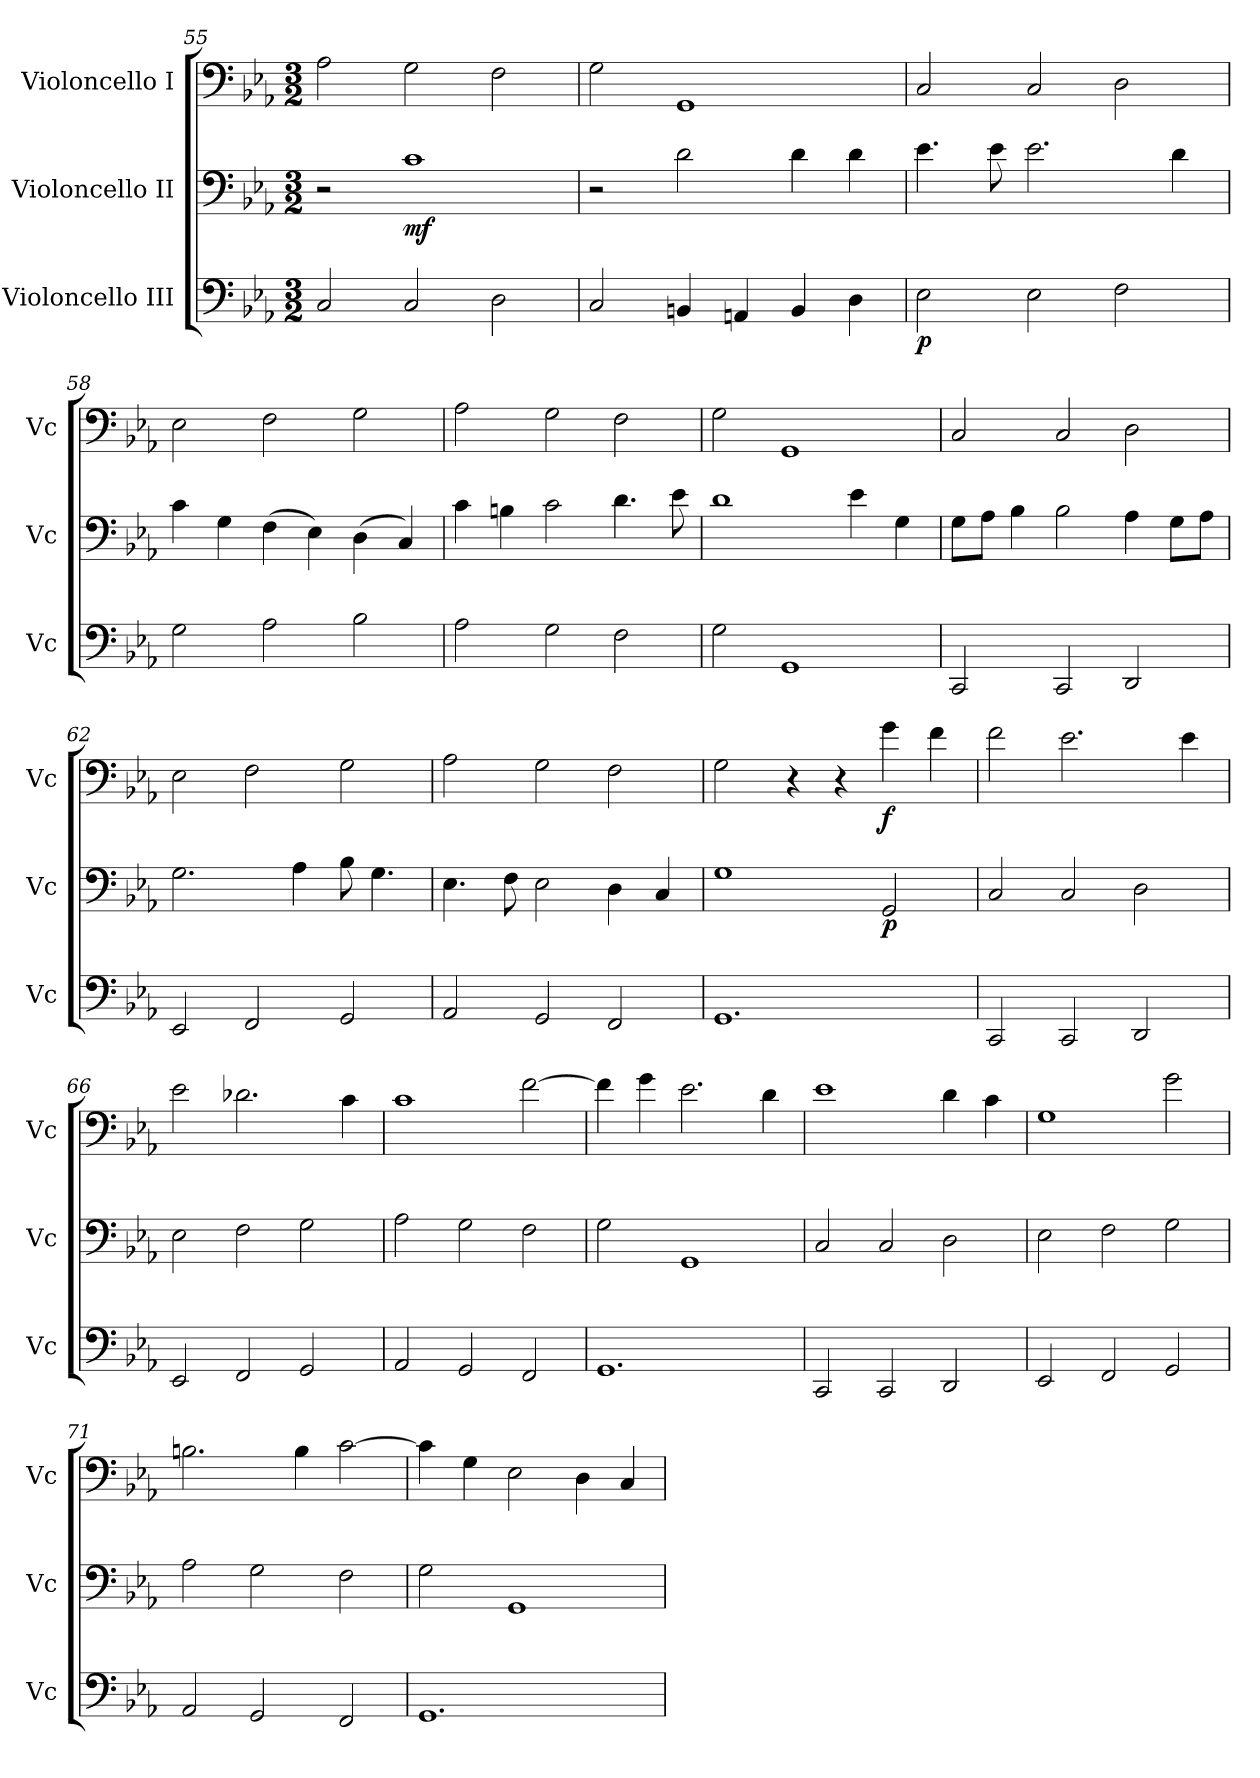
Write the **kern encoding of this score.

**kern	**dynam	**kern	**dynam	**kern	**dynam
*part3	*part3	*part2	*part2	*part1	*part1
*staff3	*staff3	*staff2	*staff2	*staff1	*staff1
*I"Violoncello III	*	*I"Violoncello II	*	*I"Violoncello I	*
*I'Vc	*	*I'Vc	*	*I'Vc	*
*clefF4	*	*clefF4	*	*clefF4	*
*k[b-e-a-]	*	*k[b-e-a-]	*	*k[b-e-a-]	*
*M3/2	*	*M3/2	*	*M3/2	*
=55	=55	=55	=55	=55	=55
2C/	.	2r	.	2A-\	.
!	!	!	!LO:DY:b	!	!
2C/	.	1c	mf	2G\	.
2D\	.	.	.	2F\	.
=56	=56	=56	=56	=56	=56
2C/	.	2r	.	2G\	.
4BBn/	.	2d\	.	1GG	.
4AAn/	.	.	.	.	.
4BB/	.	4d\	.	.	.
4D\	.	4d\	.	.	.
!!LO:LB:g=z
=57	=57	=57	=57	=57	=57
!	!LO:DY:b	!	!	!	!
2E-\	p	4.e-\	.	2C/	.
.	.	8e-\	.	.	.
2E-\	.	2.e-\	.	2C/	.
2F\	.	.	.	2D\	.
.	.	4d\	.	.	.
=58	=58	=58	=58	=58	=58
2G\	.	4c\	.	2E-\	.
.	.	4G\	.	.	.
2A-\	.	(>4F\	.	2F\	.
.	.	4E-\)	.	.	.
2B-\	.	(>4D\	.	2G\	.
.	.	4C/)	.	.	.
=59	=59	=59	=59	=59	=59
2A-\	.	4c\	.	2A-\	.
.	.	4Bn\	.	.	.
2G\	.	2c\	.	2G\	.
2F\	.	4.d\	.	2F\	.
.	.	8e-\	.	.	.
=60	=60	=60	=60	=60	=60
2G\	.	1d	.	2G\	.
1GG	.	.	.	1GG	.
.	.	4e-\	.	.	.
.	.	4G\	.	.	.
=61	=61	=61	=61	=61	=61
2CC/	.	8G\L	.	2C/	.
.	.	8A-\J	.	.	.
.	.	4B-\	.	.	.
2CC/	.	2B-\	.	2C/	.
2DD/	.	4A-\	.	2D\	.
.	.	8G\L	.	.	.
.	.	8A-\J	.	.	.
=62	=62	=62	=62	=62	=62
2EE-/	.	2.G\	.	2E-\	.
2FF/	.	.	.	2F\	.
.	.	4A-\	.	.	.
2GG/	.	8B-\	.	2G\	.
.	.	4.G\	.	.	.
!!LO:LB:g=z
=63	=63	=63	=63	=63	=63
2AA-/	.	4.E-\	.	2A-\	.
.	.	8F\	.	.	.
2GG/	.	2E-\	.	2G\	.
2FF/	.	4D\	.	2F\	.
.	.	4C/	.	.	.
=64	=64	=64	=64	=64	=64
1.GG	.	1G	.	2G\	.
.	.	.	.	4r	.
.	.	.	.	4r	.
!	!	!	!LO:DY:b	!	!LO:DY:b
.	.	2GG/	p	4g\	f
.	.	.	.	4f\	.
=65	=65	=65	=65	=65	=65
2CC/	.	2C/	.	2f\	.
2CC/	.	2C/	.	2.e-\	.
2DD/	.	2D\	.	.	.
.	.	.	.	4e-\	.
=66	=66	=66	=66	=66	=66
2EE-/	.	2E-\	.	2e-\	.
2FF/	.	2F\	.	2.d-X\	.
2GG/	.	2G\	.	.	.
.	.	.	.	4c\	.
=67	=67	=67	=67	=67	=67
2AA-/	.	2A-\	.	1c	.
2GG/	.	2G\	.	.	.
2FF/	.	2F\	.	[2f\	.
=68	=68	=68	=68	=68	=68
1.GG	.	2G\	.	4f\]	.
.	.	.	.	4g\	.
.	.	1GG	.	2.e-\	.
.	.	.	.	4d\	.
!!LO:LB:g=z
=69	=69	=69	=69	=69	=69
2CC/	.	2C/	.	1e-	.
2CC/	.	2C/	.	.	.
2DD/	.	2D\	.	4d\	.
.	.	.	.	4c\	.
=70	=70	=70	=70	=70	=70
2EE-/	.	2E-\	.	1G	.
2FF/	.	2F\	.	.	.
2GG/	.	2G\	.	2g\	.
=71	=71	=71	=71	=71	=71
2AA-/	.	2A-\	.	2.Bn\	.
2GG/	.	2G\	.	.	.
.	.	.	.	4B\	.
2FF/	.	2F\	.	[2c\	.
=72	=72	=72	=72	=72	=72
1.GG	.	2G\	.	4c\]	.
.	.	.	.	4G\	.
.	.	1GG	.	2E-\	.
.	.	.	.	4D\	.
.	.	.	.	4C/	.
=	=	=	=	=	=
*-	*-	*-	*-	*-	*-
